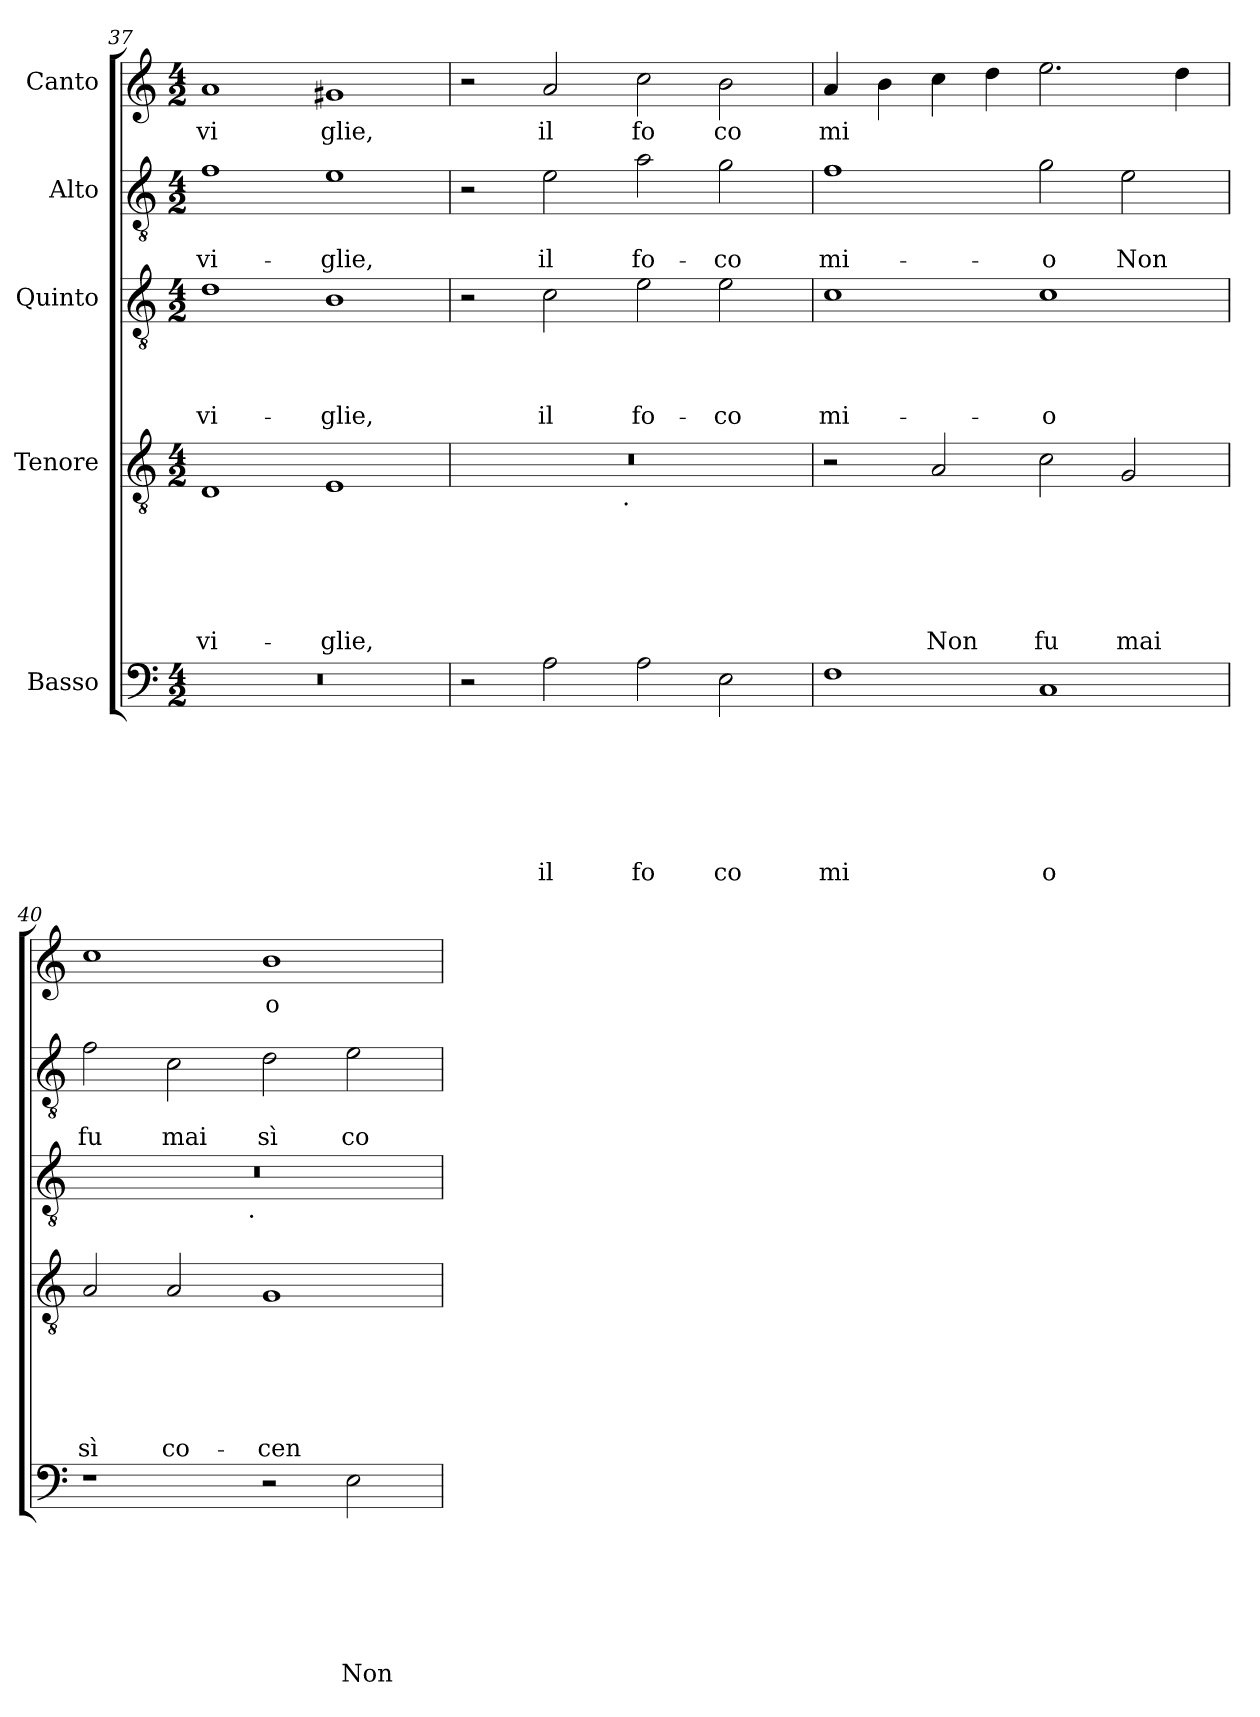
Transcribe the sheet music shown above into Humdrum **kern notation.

**kern	**text	**text	**text	**text	**text	**text	**text	**kern	**text	**text	**text	**text	**text	**text	**kern	**text	**text	**text	**text	**kern	**text	**text	**kern	**text
*part5	*part5	*part5	*part5	*part5	*part5	*part5	*part5	*part4	*part4	*part4	*part4	*part4	*part4	*part4	*part3	*part3	*part3	*part3	*part3	*part2	*part2	*part2	*part1	*part1
*staff5	*staff5	*staff5	*staff5	*staff5	*staff5	*staff5	*staff5	*staff4	*staff4	*staff4	*staff4	*staff4	*staff4	*staff4	*staff3	*staff3	*staff3	*staff3	*staff3	*staff2	*staff2	*staff2	*staff1	*staff1
*I"Basso	*	*	*	*	*	*	*	*I"Tenore	*	*	*	*	*	*	*I"Quinto	*	*	*	*	*I"Alto	*	*	*I"Canto	*
*clefF4	*	*	*	*	*	*	*	*clefGv2	*	*	*	*	*	*	*clefGv2	*	*	*	*	*clefGv2	*	*	*clefG2	*
*k[]	*	*	*	*	*	*	*	*k[]	*	*	*	*	*	*	*k[]	*	*	*	*	*k[]	*	*	*k[]	*
*C:	*	*	*	*	*	*	*	*C:	*	*	*	*	*	*	*C:	*	*	*	*	*C:	*	*	*C:	*
*M4/2	*	*	*	*	*	*	*	*M4/2	*	*	*	*	*	*	*M4/2	*	*	*	*	*M4/2	*	*	*M4/2	*
=37	=37	=37	=37	=37	=37	=37	=37	=37	=37	=37	=37	=37	=37	=37	=37	=37	=37	=37	=37	=37	=37	=37	=37	=37
!	!	!	!	!	!	!	!	!	!	!	!	!	!	!LO:LY:b	!	!	!	!	!LO:LY:b	!	!	!LO:LY:b	!	!LO:LY:b
0r	.	.	.	.	.	.	.	1D	.	.	.	.	.	-vi-	1d	.	.	.	-vi-	1f	.	-vi-	1a	vi
!	!	!	!	!	!	!	!	!	!	!	!	!	!	!LO:LY:b	!	!	!	!	!LO:LY:b	!	!	!LO:LY:b	!	!LO:LY:b
.	.	.	.	.	.	.	.	1E	.	.	.	.	.	-glie,	1B	.	.	.	-glie,	1e	.	-glie,	1g#X	glie,
=38	=38	=38	=38	=38	=38	=38	=38	=38	=38	=38	=38	=38	=38	=38	=38	=38	=38	=38	=38	=38	=38	=38	=38	=38
*	*	*	*	*	*	*	*	*^	*	*	*	*	*	*	*	*	*	*	*	*	*	*	*	*
2r	.	.	.	.	.	.	.	0r	2ryy	.	.	.	.	.	.	2r	.	.	.	.	2r	.	.	2r	.
!	!	!	!	!	!	!	!LO:LY:b	!	!	!	!	!	!	!	!	!	!	!	!	!LO:LY:b	!	!	!LO:LY:b	!	!LO:LY:b
2A\	.	.	.	.	.	.	il	.	4...ryy	.	.	.	.	.	.	2c\	.	.	.	il	2e\	.	il	2a/	il
!	!	!	!	!	!	!	!	!	!LO:TX:b:t=.	!	!	!	!	!	!	!	!	!	!	!	!	!	!	!	!
.	.	.	.	.	.	.	.	.	1ryy	.	.	.	.	.	.	.	.	.	.	.	.	.	.	.	.
!	!	!	!	!	!	!	!LO:LY:b	!	!	!	!	!	!	!	!	!	!	!	!	!LO:LY:b	!	!	!LO:LY:b	!	!LO:LY:b
2A\	.	.	.	.	.	.	fo	.	.	.	.	.	.	.	.	2e\	.	.	.	fo-	2a\	.	fo-	2cc\	fo
!	!	!	!	!	!	!	!LO:LY:b	!	!	!	!	!	!	!	!	!	!	!	!	!LO:LY:b	!	!	!LO:LY:b	!	!LO:LY:b
2E\	.	.	.	.	.	.	co	.	.	.	.	.	.	.	.	2e\	.	.	.	-co	2g\	.	-co	2b\	co
.	.	.	.	.	.	.	.	.	32ryy	.	.	.	.	.	.	.	.	.	.	.	.	.	.	.	.
=39	=39	=39	=39	=39	=39	=39	=39	=39	=39	=39	=39	=39	=39	=39	=39	=39	=39	=39	=39	=39	=39	=39	=39	=39	=39
!	!	!	!	!	!	!	!LO:LY:b	!	!	!	!	!	!	!	!	!	!	!	!	!LO:LY:b	!	!	!LO:LY:b	!	!LO:LY:b
*	*	*	*	*	*	*	*	*v	*v	*	*	*	*	*	*	*	*	*	*	*	*	*	*	*	*
1F	.	.	.	.	.	.	mi	2r	.	.	.	.	.	.	1c	.	.	.	mi-	1f	.	mi-	4a/	mi
.	.	.	.	.	.	.	.	.	.	.	.	.	.	.	.	.	.	.	.	.	.	.	4b\	.
!	!	!	!	!	!	!	!	!	!	!	!	!	!	!LO:LY:b	!	!	!	!	!	!	!	!	!	!
.	.	.	.	.	.	.	.	2A/	.	.	.	.	.	Non	.	.	.	.	.	.	.	.	4cc\	.
.	.	.	.	.	.	.	.	.	.	.	.	.	.	.	.	.	.	.	.	.	.	.	4dd\	.
!	!	!	!	!	!	!	!LO:LY:b	!	!	!	!	!	!	!LO:LY:b	!	!	!	!	!LO:LY:b	!	!	!LO:LY:b	!	!
1C	.	.	.	.	.	.	o	2c\	.	.	.	.	.	fu	1c	.	.	.	-o	2g\	.	-o	2.ee\	.
!	!	!	!	!	!	!	!	!	!	!	!	!	!	!LO:LY:b	!	!	!	!	!	!	!	!LO:LY:b	!	!
.	.	.	.	.	.	.	.	2G/	.	.	.	.	.	mai	.	.	.	.	.	2e\	.	Non	.	.
.	.	.	.	.	.	.	.	.	.	.	.	.	.	.	.	.	.	.	.	.	.	.	4dd\	.
=40	=40	=40	=40	=40	=40	=40	=40	=40	=40	=40	=40	=40	=40	=40	=40	=40	=40	=40	=40	=40	=40	=40	=40	=40
!	!	!	!	!	!	!	!	!	!	!	!	!	!	!LO:LY:b	!	!	!	!	!	!	!	!LO:LY:b	!	!
*	*	*	*	*	*	*	*	*	*	*	*	*	*	*	*^	*	*	*	*	*	*	*	*	*
1r	.	.	.	.	.	.	.	2A/	.	.	.	.	.	sì	0r	2ryy	.	.	.	.	2f\	.	fu	1cc	.
!	!	!	!	!	!	!	!	!	!	!	!	!	!	!LO:LY:b	!	!	!	!	!	!	!	!	!LO:LY:b	!	!
.	.	.	.	.	.	.	.	2A/	.	.	.	.	.	co-	.	4...ryy	.	.	.	.	2c\	.	mai	.	.
!	!	!	!	!	!	!	!	!	!	!	!	!	!	!	!	!LO:TX:b:t=.	!	!	!	!	!	!	!	!	!
.	.	.	.	.	.	.	.	.	.	.	.	.	.	.	.	1ryy	.	.	.	.	.	.	.	.	.
!	!	!	!	!	!	!	!	!	!	!	!	!	!	!LO:LY:b	!	!	!	!	!	!	!	!	!LO:LY:b	!	!LO:LY:b
2r	.	.	.	.	.	.	.	1G	.	.	.	.	.	-cen-	.	.	.	.	.	.	2d\	.	sì	1b	o
!	!	!	!	!	!	!	!LO:LY:b	!	!	!	!	!	!	!	!	!	!	!	!	!	!	!	!LO:LY:b	!	!
2E\	.	.	.	.	.	.	Non	.	.	.	.	.	.	.	.	.	.	.	.	.	2e\	.	co-	.	.
.	.	.	.	.	.	.	.	.	.	.	.	.	.	.	.	32ryy	.	.	.	.	.	.	.	.	.
*	*	*	*	*	*	*	*	*	*	*	*	*	*	*	*v	*v	*	*	*	*	*	*	*	*	*
=	=	=	=	=	=	=	=	=	=	=	=	=	=	=	=	=	=	=	=	=	=	=	=	=
*-	*-	*-	*-	*-	*-	*-	*-	*-	*-	*-	*-	*-	*-	*-	*-	*-	*-	*-	*-	*-	*-	*-	*-	*-
